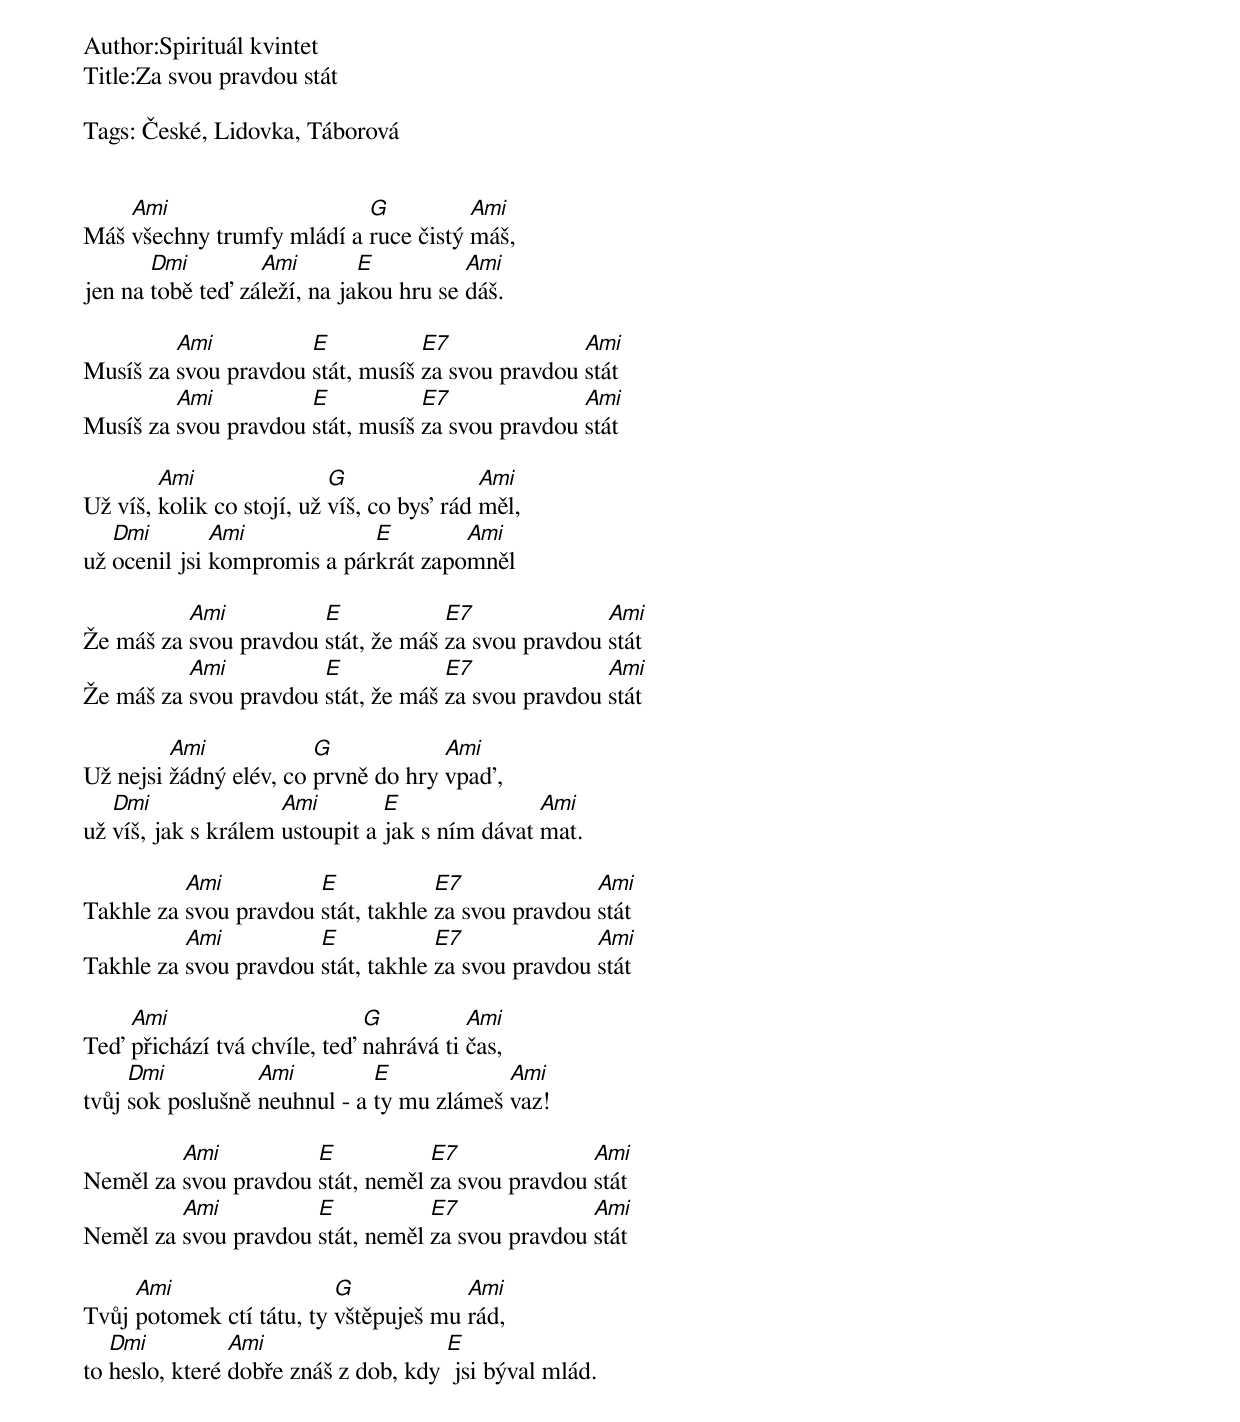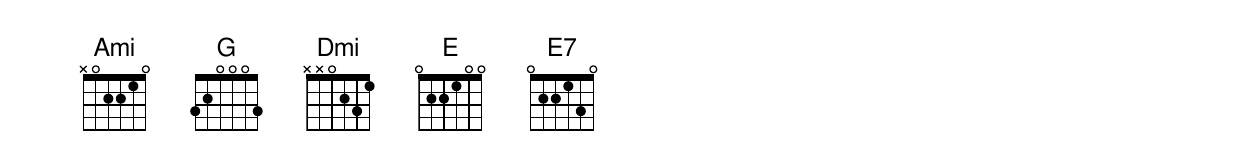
Author:Spirituál kvintet
Title:Za svou pravdou stát

Tags: České, Lidovka, Táborová


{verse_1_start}
Máš [Ami]všechny trumfy mládí a [G]ruce čistý [Ami]máš,
jen na [Dmi]tobě teď zá[Ami]leží, na ja[E]kou hru se [Ami]dáš.
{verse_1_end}

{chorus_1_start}
Musíš za [Ami]svou pravdou [E]stát, musíš [E7]za svou pravdou [Ami]stát
Musíš za [Ami]svou pravdou [E]stát, musíš [E7]za svou pravdou [Ami]stát
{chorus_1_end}

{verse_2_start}
Už víš, [Ami]kolik co stojí, už [G]víš, co bys' rád [Ami]měl,
už [Dmi]ocenil jsi [Ami]kompromis a pár[E]krát zapo[Ami]mněl
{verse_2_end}

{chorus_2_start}
Že máš za [Ami]svou pravdou [E]stát, že máš [E7]za svou pravdou [Ami]stát
Že máš za [Ami]svou pravdou [E]stát, že máš [E7]za svou pravdou [Ami]stát
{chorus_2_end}

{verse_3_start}
Už nejsi [Ami]žádný elév, co [G]prvně do hry [Ami]vpad',
už [Dmi]víš, jak s králem [Ami]ustoupit a [E]jak s ním dávat [Ami]mat.
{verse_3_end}

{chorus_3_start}
Takhle za [Ami]svou pravdou [E]stát, takhle [E7]za svou pravdou [Ami]stát
Takhle za [Ami]svou pravdou [E]stát, takhle [E7]za svou pravdou [Ami]stát
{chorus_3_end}

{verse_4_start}
Teď [Ami]přichází tvá chvíle, teď [G]nahrává ti [Ami]čas,
tvůj [Dmi]sok poslušně [Ami]neuhnul - a [E]ty mu zlámeš [Ami]vaz!
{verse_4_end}

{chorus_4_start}
Neměl za [Ami]svou pravdou [E]stát, neměl [E7]za svou pravdou [Ami]stát
Neměl za [Ami]svou pravdou [E]stát, neměl [E7]za svou pravdou [Ami]stát
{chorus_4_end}

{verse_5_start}
Tvůj [Ami]potomek ctí tátu, ty [G]vštěpuješ mu [Ami]rád,
to [Dmi]heslo, které [Ami]dobře znáš z dob, kdy [E] jsi býval mlád.
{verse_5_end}


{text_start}
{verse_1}
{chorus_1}
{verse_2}
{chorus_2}
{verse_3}
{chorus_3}
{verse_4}
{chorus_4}
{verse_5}
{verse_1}
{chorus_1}
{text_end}
